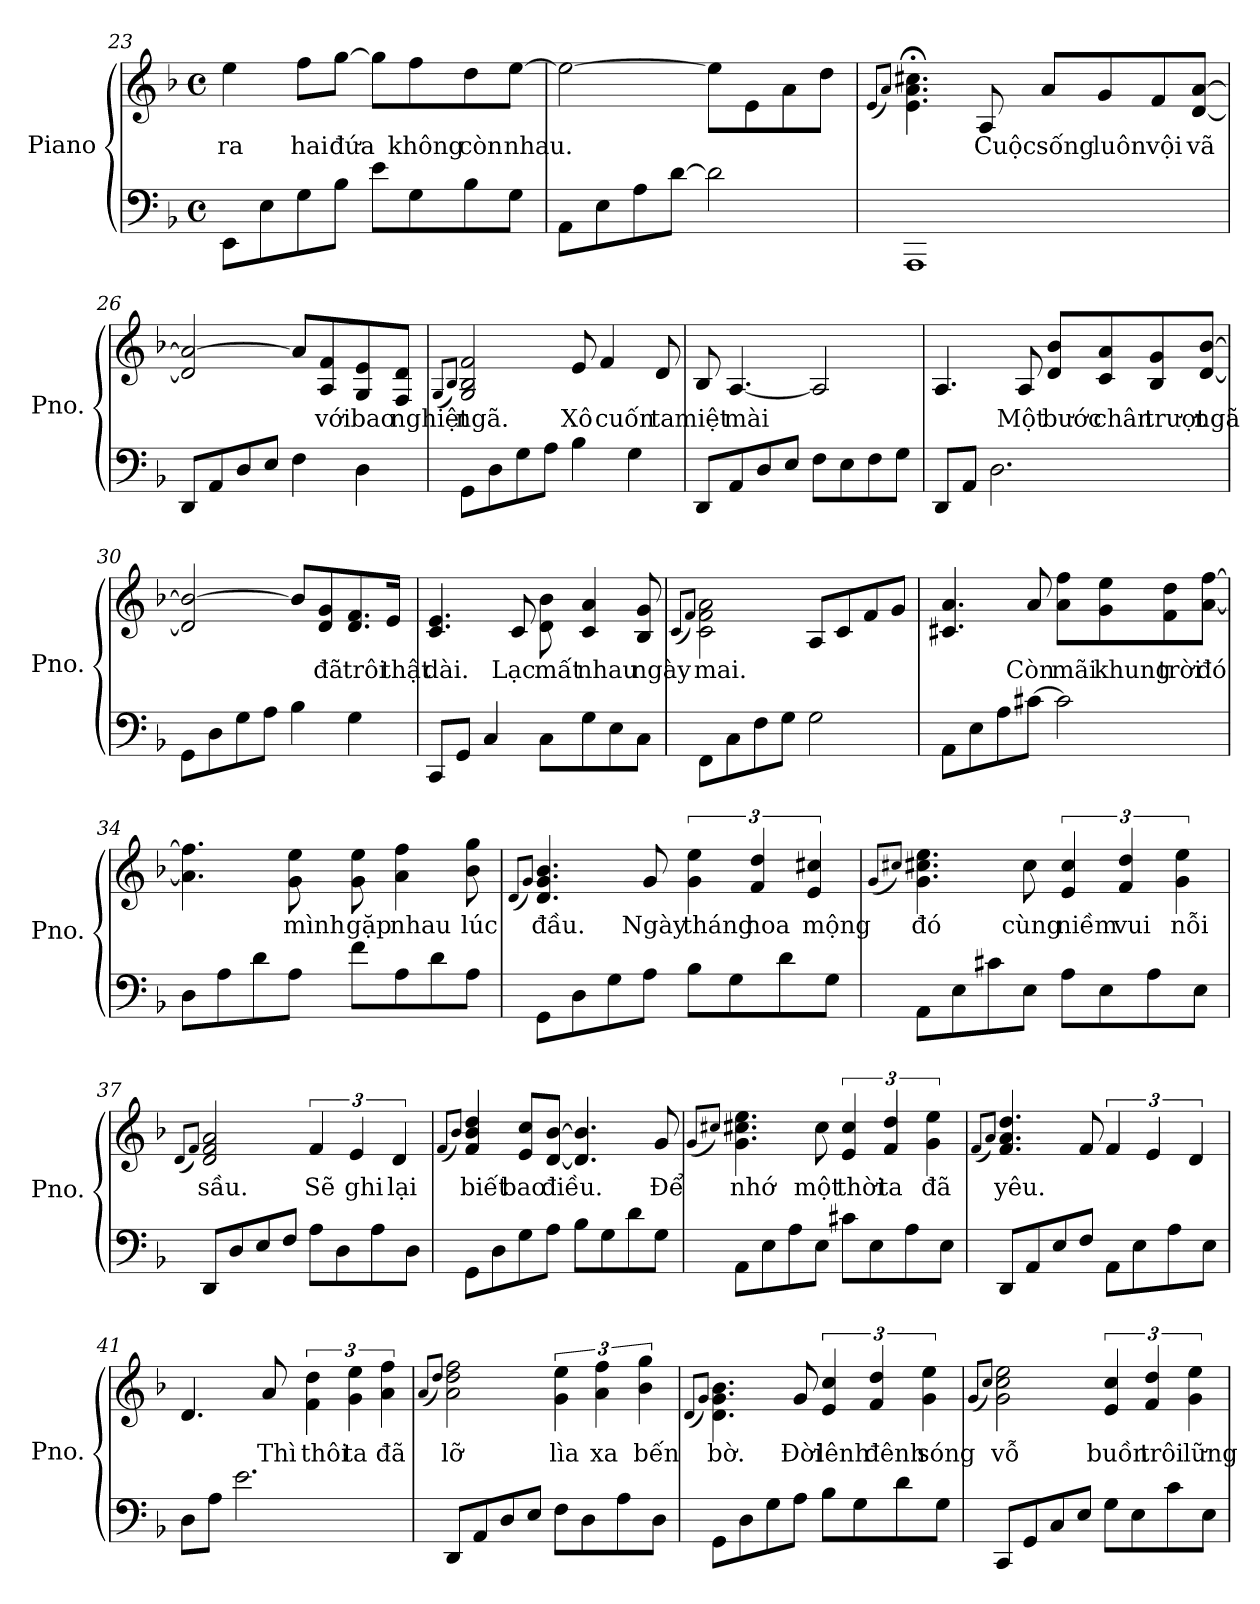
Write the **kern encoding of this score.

**kern	**kern	**text
*part1	*part1	*part1
*staff2	*staff1	*staff1
*I"Piano	*	*
*I'Pno.	*	*
*clefF4	*clefG2	*
*k[b-]	*k[b-]	*
*M4/4	*M4/4	*
*met(c)	*met(c)	*
=23	=23	=23
!	!	!LO:LY:b
8EE\L	4ee\	ra
8E\	.	.
!	!	!LO:LY:b
8G\	8ff\L	hai
!	!	!LO:LY:b
8B-\J	[8gg\J	đứa
8e\L	8gg\L]	.
!	!	!LO:LY:b
8G\	8ff\	không
!	!	!LO:LY:b
8B-\	8dd\	còn
!	!	!LO:LY:b
8G\J	[8ee\J	nhau.
=24	=24	=24
8AA\L	2ee\_	.
8E\	.	.
8A\	.	.
[8d\J	.	.
2d\]	8ee\L]	.
.	8e\	.
.	8a\	.
.	8dd\J	.
!!LO:LB:g=z
=25	=25	=25
.	(8qe/L	.
.	8qa/J)	.
1AAA	4.e\;< 4.a\;< 4.cc#X\;<	.
!	!	!LO:LY:b
.	8A/	Cuộc
!	!	!LO:LY:b
.	8a/L	sống
!	!	!LO:LY:b
.	8g/	luôn
!	!	!LO:LY:b
.	8f/	vội
!	!	!LO:LY:b
.	[8d/ [8a/J	vã
=26	=26	=26
8DD/L	2d/] 2a/_	.
8AA/	.	.
8D/	.	.
8E/J	.	.
4F\	8a/L]	.
!	!	!LO:LY:b
.	8A/ 8f/	với
!	!	!LO:LY:b
4D\	8G/ 8e/	bao
!	!	!LO:LY:b
.	8F/ 8d/J	nghiệt
=27	=27	=27
.	(8qG/L	.
.	8qB-/J)	.
!	!	!LO:LY:b
8GG\L	2G/ 2B-/ 2f/	ngã.
8D\	.	.
8G\	.	.
8A\J	.	.
!	!	!LO:LY:b
4B-\	8e/	Xô
!	!	!LO:LY:b
.	4f/	cuốn
4G\	.	.
!	!	!LO:LY:b
.	8d/	ta
!!LO:LB:g=z
=28	=28	=28
!	!	!LO:LY:b
8DD/L	8B-/	miệt
!	!	!LO:LY:b
8AA/	[4.A/	mài
8D/	.	.
8E/J	.	.
8F\L	2A/]	.
8E\	.	.
8F\	.	.
8G\J	.	.
=29	=29	=29
8DD/L	4.A/	.
8AA/J	.	.
2.D\	.	.
!	!	!LO:LY:b
.	8A/	Một
!	!	!LO:LY:b
.	8d/ 8b-/L	bước
!	!	!LO:LY:b
.	8c/ 8a/	chân
!	!	!LO:LY:b
.	8B-/ 8g/	trượt
!	!	!LO:LY:b
.	[8d/ [8b-/J	ngã
=30	=30	=30
8GG\L	2d/] 2b-/_	.
8D\	.	.
8G\	.	.
8A\J	.	.
4B-\	8b-/L]	.
!	!	!LO:LY:b
.	8d/ 8g/	đã
!	!	!LO:LY:b
4G\	8.d/ 8.f/	trôi
!	!	!LO:LY:b
.	16e/Jk	thật
!!LO:LB:g=z
=31	=31	=31
!	!	!LO:LY:b
8CC/L	4.c/ 4.e/	dài.
8GG/J	.	.
4C/	.	.
!	!	!LO:LY:b
.	8c/	Lạc
!	!	!LO:LY:b
8C\L	8d\ 8b-\	mất
!	!	!LO:LY:b
8G\	4c/ 4a/	nhau
8E\	.	.
!	!	!LO:LY:b
8C\J	8B-/ 8g/	ngày
=32	=32	=32
.	(8qc/L	.
.	8qf/J)	.
!	!	!LO:LY:b
8FF\L	2c\ 2f\ 2a\	mai.
8C\	.	.
8F\	.	.
8G\J	.	.
2G\	8A/L	.
.	8c/	.
.	8f/	.
.	8g/J	.
=33	=33	=33
8AA\L	4.c#X/ 4.a/	.
8E\	.	.
8A\	.	.
!	!	!LO:LY:b
[8c#X\J	8a/	Còn
!	!	!LO:LY:b
2c#\]	8a\ 8ff\L	mãi
!	!	!LO:LY:b
.	8g\ 8ee\	khung
!	!	!LO:LY:b
.	8f\ 8dd\	trời
!	!	!LO:LY:b
.	[8a\ [8ff\J	đó
!!LO:PB:g=z
=34	=34	=34
8D\L	4.a\] 4.ff\]	.
8A\	.	.
8d\	.	.
!	!	!LO:LY:b
8A\J	8g\ 8ee\	mình
!	!	!LO:LY:b
8f\L	8g\ 8ee\	gặp
!	!	!LO:LY:b
8A\	4a\ 4ff\	nhau
8d\	.	.
!	!	!LO:LY:b
8A\J	8b-\ 8gg\	lúc
=35	=35	=35
.	(8qd/L	.
.	8qg/J)	.
!	!	!LO:LY:b
8GG\L	4.d/ 4.g/ 4.b-/	đầu.
8D\	.	.
8G\	.	.
!	!	!LO:LY:b
8A\J	8g/	Ngày
!	!	!LO:LY:b
8B-\L	6g\ 6ee\	tháng
8G\	.	.
!	!	!LO:LY:b
.	6f/ 6dd/	hoa
8d\	.	.
!	!	!LO:LY:b
.	6e/ 6cc#X/	mộng
8G\J	.	.
=36	=36	=36
.	(8qg/L	.
.	8qcc#X/J)	.
!	!	!LO:LY:b
8AA\L	4.g\ 4.cc#\ 4.ee\	đó
8E\	.	.
8c#X\	.	.
!	!	!LO:LY:b
8E\J	8cc#\	cùng
!	!	!LO:LY:b
8A\L	6e/ 6cc#/	niềm
8E\	.	.
!	!	!LO:LY:b
.	6f/ 6dd/	vui
8A\	.	.
!	!	!LO:LY:b
.	6g\ 6ee\	nỗi
8E\J	.	.
!!LO:LB:g=z
=37	=37	=37
.	(8qd/L	.
.	8qf/J)	.
!	!	!LO:LY:b
8DD/L	2d/ 2f/ 2a/	sầu.
8D/	.	.
8E/	.	.
8F/J	.	.
!	!	!LO:LY:b
8A\L	6f/	Sẽ
8D\	.	.
!	!	!LO:LY:b
.	6e/	ghi
8A\	.	.
!	!	!LO:LY:b
.	6d/	lại
8D\J	.	.
=38	=38	=38
.	(8qf/L	.
.	8qb-/J)	.
!	!	!LO:LY:b
8GG\L	4f/ 4b-/ 4dd/	biết
8D\	.	.
!	!	!LO:LY:b
8G\	8e/ 8cc/L	bao
!	!	!LO:LY:b
8A\J	[8d/ [8b-/J	điều.
8B-\L	4.d/] 4.b-/]	.
8G\	.	.
8d\	.	.
!	!	!LO:LY:b
8G\J	8g/	Để
=39	=39	=39
.	(8qg/L	.
.	8qcc#X/J)	.
!	!	!LO:LY:b
8AA\L	4.g\ 4.cc#\ 4.ee\	nhớ
8E\	.	.
8A\	.	.
!	!	!LO:LY:b
8E\J	8cc#\	một
!	!	!LO:LY:b
8c#X\L	6e/ 6cc#/	thời
8E\	.	.
!	!	!LO:LY:b
.	6f/ 6dd/	ta
8A\	.	.
!	!	!LO:LY:b
.	6g\ 6ee\	đã
8E\J	.	.
!!LO:LB:g=z
=40	=40	=40
.	(8qf/L	.
.	8qa/J)	.
!	!	!LO:LY:b
8DD/L	4.f/ 4.a/ 4.dd/	yêu.
8AA/	.	.
8E/	.	.
8F/J	8f/	.
8AA\L	6f/	.
8E\	.	.
.	6e/	.
8A\	.	.
.	6d/	.
8E\J	.	.
=41	=41	=41
8D\L	4.d/	.
8A\J	.	.
2.e\	.	.
!	!	!LO:LY:b
.	8a/	Thì
!	!	!LO:LY:b
.	6f\ 6dd\	thôi
!	!	!LO:LY:b
.	6g\ 6ee\	ta
!	!	!LO:LY:b
.	6a\ 6ff\	đã
=42	=42	=42
.	(8qa/L	.
.	8qdd/J)	.
!	!	!LO:LY:b
8DD/L	2a\ 2dd\ 2ff\	lỡ
8AA/	.	.
8D/	.	.
8E/J	.	.
!	!	!LO:LY:b
8F\L	6g\ 6ee\	lìa
8D\	.	.
!	!	!LO:LY:b
.	6a\ 6ff\	xa
8A\	.	.
!	!	!LO:LY:b
.	6b-\ 6gg\	bến
8D\J	.	.
!!LO:LB:g=z
=43	=43	=43
.	(8qd/L	.
.	8qg/J)	.
!	!	!LO:LY:b
8GG\L	4.d\ 4.g\ 4.b-\	bờ.
8D\	.	.
8G\	.	.
!	!	!LO:LY:b
8A\J	8g/	Đời
!	!	!LO:LY:b
8B-\L	6e/ 6cc/	lênh
8G\	.	.
!	!	!LO:LY:b
.	6f/ 6dd/	đênh
8d\	.	.
!	!	!LO:LY:b
.	6g\ 6ee\	sóng
8G\J	.	.
=44	=44	=44
.	(8qg/L	.
.	8qcc/J)	.
!	!	!LO:LY:b
8CC/L	2g\ 2cc\ 2ee\	vỗ
8GG/	.	.
8C/	.	.
8E/J	.	.
!	!	!LO:LY:b
8G\L	6e/ 6cc/	buồn
8E\	.	.
!	!	!LO:LY:b
.	6f/ 6dd/	trôi
8c\	.	.
!	!	!LO:LY:b
.	6g\ 6ee\	lững
8E\J	.	.
=	=	=
*-	*-	*-
